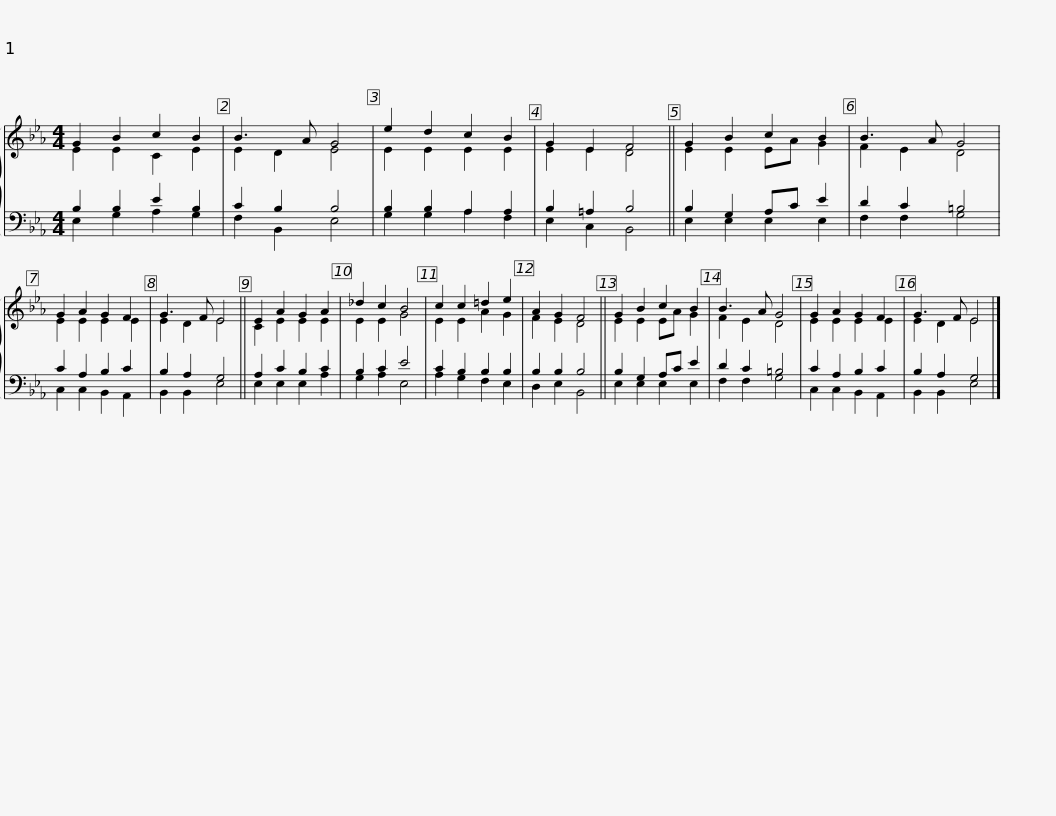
X:1
%%score { ( 1 2 ) | ( 3 4 ) }
L:1/8
M:4/4
I:linebreak $
K:Eb
V:1 treble
V:2 treble
V:3 bass
V:4 bass
V:1
 G2 B2 c2 B2 | B3 A G4 | e2 d2 c2 B2 | G2 E2 F4 ||$ G2 B2 c2 B2 | %5
 B3 A G4 | G2 A2 G2 F2 | G3 F E4 ||$ E2 A2 G2 A2 | _d2 c2 B4 | %10
 c2 c2 =d2 e2 | A2 G2 F4 ||$ G2 B2 c2 B2 | B3 A G4 | G2 A2 G2 F2 | %15
 G3 F E4 |] %16
V:2
 E2 E2 C2 E2 | E2 D2 E4 | E2 E2 E2 E2 | E2 E2 D4 ||$ E2 E2 EA G2 | %5
 F2 E2 D4 | E2 E2 E2 E2 | E2 D2 E4 ||$ C2 E2 E2 E2 | E2 E2 G4 | %10
 E2 E2 A2 G2 | F2 E2 D4 ||$ E2 E2 EA G2 | F2 E2 D4 | E2 E2 E2 E2 | %15
 E2 D2 E4 |] %16
V:3
 B,2 B,2 E2 B,2 | C2 B,2 B,4 | B,2 B,2 A,2 A,2 | B,2 =A,2 B,4 ||$ B,2 G,2 A,C E2 | %5
 D2 C2 =B,4 | C2 A,2 B,2 C2 | B,2 A,2 G,4 ||$ A,2 C2 B,2 C2 | B,2 C2 E4 | %10
 C2 B,2 B,2 B,2 | B,2 B,2 B,4 ||$ B,2 G,2 A,C E2 | D2 C2 =B,4 | C2 A,2 B,2 C2 | %15
 B,2 A,2 G,4 |] %16
V:4
 E,2 G,2 A,2 G,2 | F,2 B,,2 E,4 | G,2 G,2 A,2 F,2 | E,2 C,2 B,,4 ||$ E,2 E,2 E,2 E,2 | %5
 F,2 F,2 G,4 | C,2 C,2 B,,2 A,,2 | B,,2 B,,2 E,4 ||$ E,2 E,2 E,2 A,2 | G,2 A,2 E,4 | %10
 A,2 G,2 F,2 E,2 | D,2 E,2 B,,4 ||$ E,2 E,2 E,2 E,2 | F,2 F,2 G,4 | C,2 C,2 B,,2 A,,2 | %15
 B,,2 B,,2 E,4 |] %16
